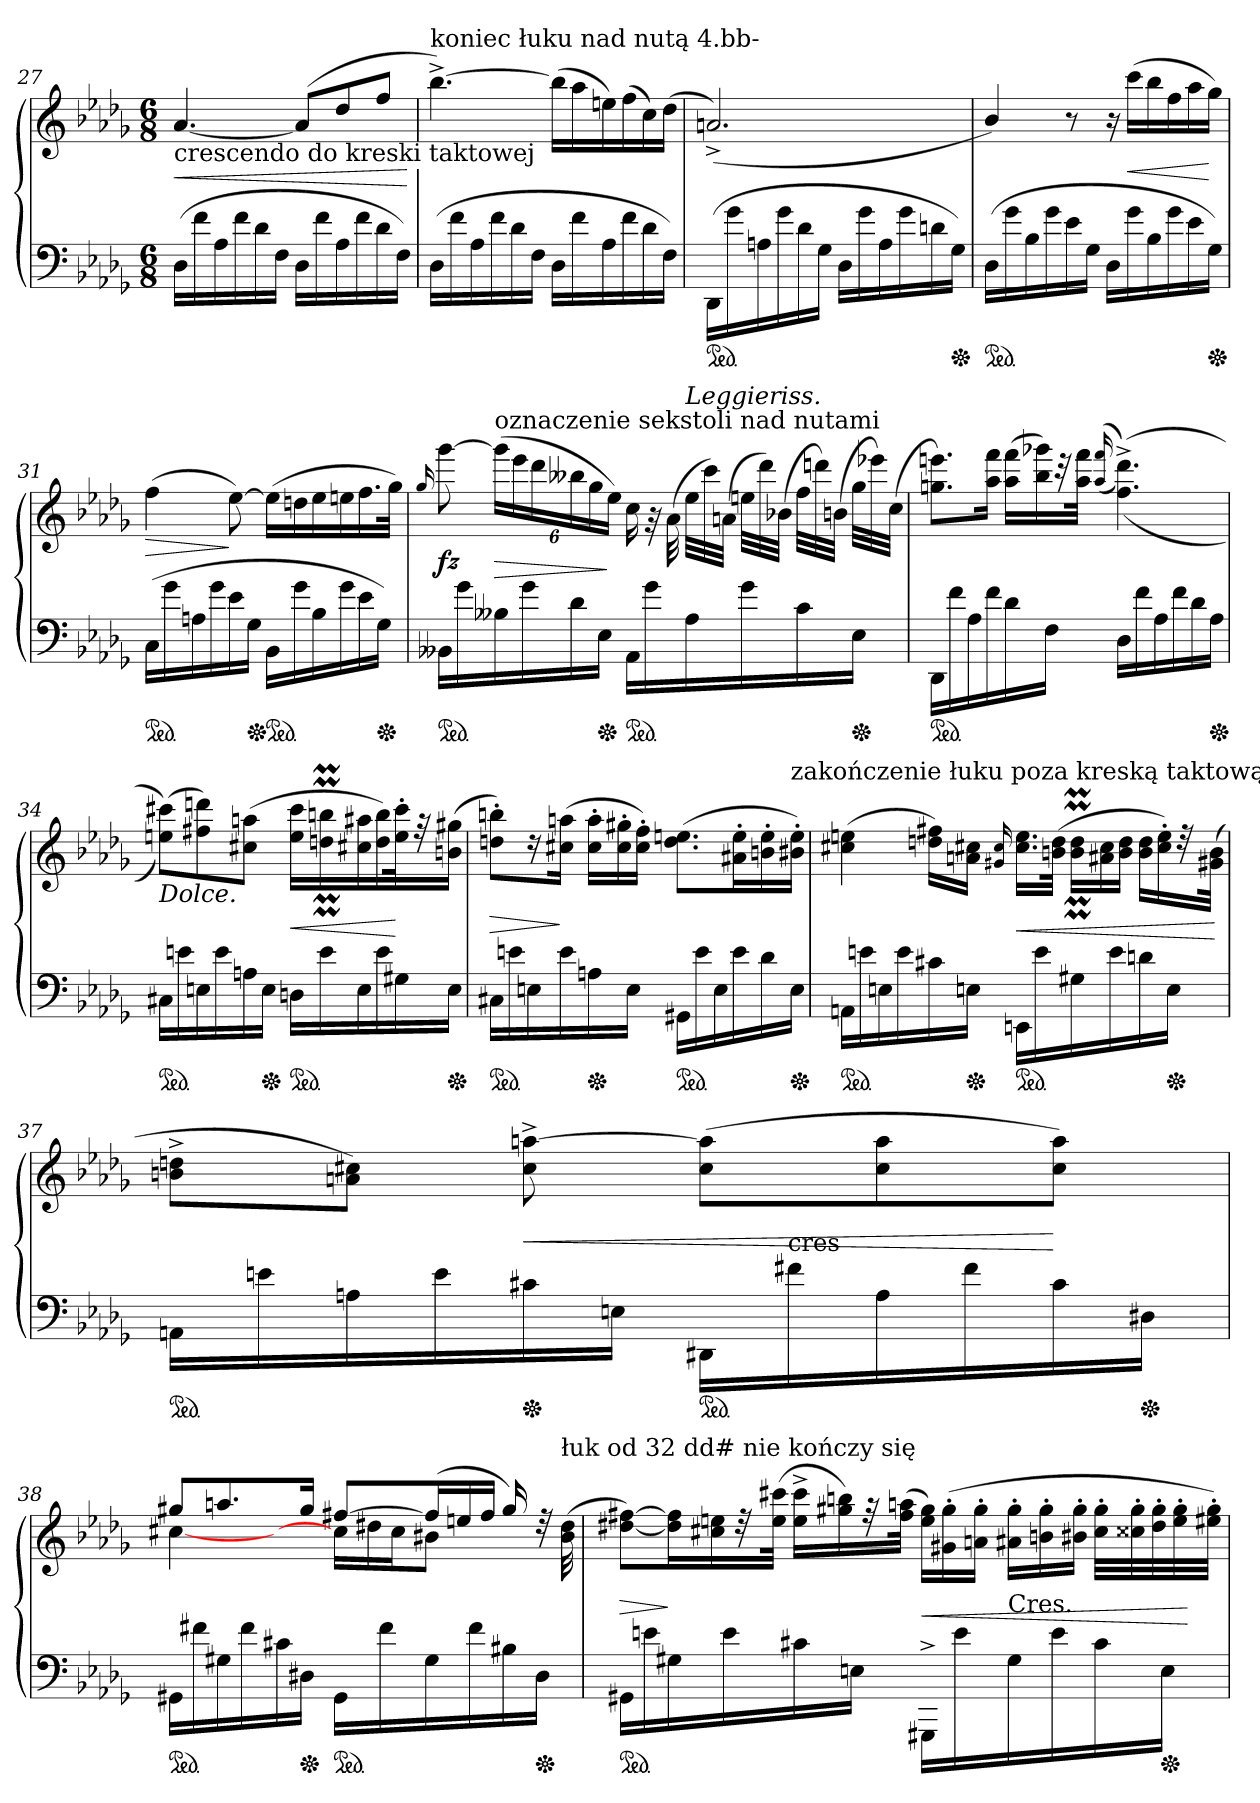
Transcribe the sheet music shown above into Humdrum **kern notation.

**kern	**kern	**dynam
*part1	*part1	*part1
*staff2	*staff1	*staff1/2
*clefF4	*clefG2	*
*k[b-e-a-d-g-]	*k[b-e-a-d-g-]	*
*M6/8	*M6/8	*
=27	=27	=27
!	!LO:TX:b:t=crescendo do kreski taktowej	!
(>16D-LL	[4.a-	<
16f	.	.
16A-	.	.
16f	.	.
16d-	.	.
16FJJ	.	.
16D-LL	(<8a-/L]	.
16f	.	.
16A-	8dd-	.
16f	.	.
16d-	8ffJ	.
16FJJ)	.	.
.	.	[
=28	=28	=28
!	!LO:TX:a:t=koniec łuku nad nutą 4.bb-	!
(>16D-LL	[4.bb-^<)	.
16f	.	.
16A-	.	.
16f	.	.
16d-	.	.
16FJJ	.	.
16D-LL	(>16bb-LL]	.
16f	16aa-	.
16A-	16een)	.
16f	(>16ff	.
16d-	16cc)	.
16FJJ)	(>16dd-JJ	.
=29	=29	=29
!LO:TX:b:t=złamana belka	!	!
*ped	*	*
(>16DD-LL	(<2.an^>)	.
16g-	.	.
16An	.	.
16g-	.	.
16d-	.	.
16G-JJ	.	.
16D-LL	.	.
16g-	.	.
16A	.	.
16g-	.	.
16dn	.	.
*Xped	*	*
16G-JJ)	.	.
=30	=30	=30
*ped	*	*
(>16D-LL	4b-/)	.
16g-	.	.
16B-	.	.
16g-	.	.
16e-	8r	.
16G-JJ	.	.
16D-LL	16r	.
16g-	(>16cccLL	<
16B-	16bb-	.
16g-	16ff	.
16e-	16aa-	.
*Xped	*	*
16G-JJ)	16gg-JJ)	[
=31	=31	=31
*ped	*	*
(>16CLL	(>4ff	>
16g-	.	.
16An	.	.
16g-	.	.
16e-	[8ee-)	]
*Xped	*	*
16G-JJ	.	.
*ped	*	*
16BB-LL	(>16ee-LL]	.
16g-	16ddn	.
16B-	16ee-	.
16g-	16een	.
16e-	16.ff	.
*Xped	*	*
16G-JJ)	.	.
.	32gg-JJk)	.
=32	=32	=32
.	16qqgg-/	.
*ped	*	*
16BB--XLL	[8ggg-	fz
16g-	.	.
!	!LO:TX:a:t=oznaczenie sekstoli nad nutami	!
16B--X	(>24ggg-LL]	>
.	24eee-	.
16g-	.	.
.	24ddd-	.
16d-	24bb--X	.
.	24gg-	.
*Xped	*	*
16E-JJ	.	.
.	24ee-JJ)	]
*ped	*	*
16AA-LL	16cc	.
16g-	32rg	.
.	(>32a-\	.
*	*Xtuplet	*
!	!LO:TX:a:i:t=Leggieriss.	!
16A-	48ee-LLL	.
.	48ccc)	.
.	(>48anJJJ	.
16g-	48eenLLL	.
.	48ddd-)	.
.	(>48b-XJJJ	.
16c	48ffLLL	.
.	48dddn)	.
.	(>48bnJJJ	.
*Xped	*	*
16E-JJ	48gg-LLL	.
.	48eee-X)	.
.	(>48ccJJJ	.
=33	=33	=33
!LO:TX:b:t=złamana belka	!	!
*ped	*	*
16DD-LL	8.ggn 8.eeenL)	.
16f	.	.
16A-	.	.
16f	16aa- 16fffJk	.
16d-	(>24aa- 24fffLL	.
.	24bb- 24ggg-X)	.
16FJJ	.	.
.	48rccc	.
.	48aa- 48fffJJk	.
.	(>(<16qqaa-/ 16qqfff/	.
16D-LL	(<(>4.ff^< 4.ddd-^<))	.
16f	.	.
16A-	.	.
16f	.	.
16d-	.	.
*Xped	*	*
16A-JJ	.	.
=34	=34	=34
!	!LO:TX:b:i:t=Dolce.	!
*ped	*	*
16C#XLL	(>8een 8ccc#XL))	.
16en	.	.
16En	8ff#X 8dddn)	.
16e	.	.
16An	(>8cc#X 8aanJ	.
*Xped	*	*
16EJJ	.	.
*ped	*	*
16DnLL	16ee 16ccc#LL	<
16e	16ddnM 16bbnM	.
16E	16cc#X 16aa#X	.
16e	16dd 16bb)	.
16G#X	32ee'> 32ccc#'>K	[
.	32rff	.
*Xped	*	*
16EJJ	(>16bn 16gg#XJJ	.
=35	=35	=35
*ped	*	*
16C#XLL	8ddn'> 8bbn'>L)	>
16en	.	.
16En	16rdd	.
16e	(>16cc#X 16aanJk	]
*Xped	*	*
16An	24cc#'> 24aa'>LL	.
.	24cc#'> 24gg#X'>	.
16EJJ	.	.
.	24cc#'> 24ff'>JJ)	.
*ped	*	*
16GG#XLL	(>8.dd 8.eenL	.
16e	.	.
16E	.	.
16e	16a#X'> 16ee'>L	.
16d-	16bn'> 16ee'>	.
!	!LO:TX:a:t=zakończenie łuku poza kreską taktową	!
*Xped	*	*
16EJJ	16b#X'> 16ee'>JJ)	.
=36	=36	=36
*ped	*	*
16AAnLL	(>4cc#X 4een	.
16en	.	.
16En	.	.
16e	.	.
16c#X	16ddn 16ff#XLL)	.
*Xped	*	*
16EnJJ	16an 16cc#XJJ	.
.	16qqg#X/ 16qqcc#/	.
!LO:TX:b:t=złamana belka	!	!
*ped	*	*
16EEnLL	16.cc# 16.eeLL	<
16e	.	.
.	(>32bn 32ddJJk	.
16G#X	24bM 24ddMLL	.
.	24a#X 24cc#	.
16e	.	.
.	24b 24ddJJ	.
16dn	24b 24ddLL	.
.	24cc#'> 24ee'>)	.
*Xped	*	*
16EJJ	.	.
.	48rdd	.
.	(>48g#X 48bJJk	.
.	.	[
=37	=37	=37
*	*^	*
*ped	*	*	*
16AAnLL	8bn^< 8ddn^<L	4..ryy	.
16en	.	.	.
16An	8an 8cc#XJ)	.	.
16e	.	.	.
*Xped	*	*	*
16c#X	8cc#^> [8aan^>	.	<
16EnJJ	.	.	.
*ped	*	*	*
16DD#XLL	(>8cc# 8aa]L	.	.
!	!	!LO:TX:c:t=cres	!
16f#X	.	4ryy	.
16A	8cc# 8aa	.	.
16f#	.	.	.
16c#	8cc# 8aaJ)	.	[
*Xped	*	*	*
16D#XJJ	.	16ryy	.
=38	=38	=38	=38
*ped	*	*	*
16GG#XLL	8gg#XL	[4cc#X	.
16f#X	.	.	.
16G#X	8.aan	.	.
16f#	.	.	.
16c#X	.	8ryy	.
*Xped	*	*	*
16D#XJJ	16gg#Jk	.	.
*ped	*	*	*
16GG#LL	[8ff#XL	24cc#LL]	.
.	.	24dd#X	.
16f#	.	.	.
.	.	24cc#J	.
16G#	(>24ff#L]	8b#XJ	.
.	24een	.	.
16f#	.	.	.
.	24ff#JJ	.	.
16B#X	16gg#/)	16ryy	.
*Xped	*	*	*
16D#JJ	16ryy	32rdd	.
!	!	!LO:TX:a:t=łuk od 32 dd# nie kończy się	!
.	.	(>32b# 32dd#	.
*	*v	*v	*
=39	=39	=39
*ped	*	*
16GG#XLL	[8dd#X [8ff#XL)	>
16en	.	.
16G#X	24dd#] 24ff#]L	]
.	24cc#X 24een	.
16e	.	.
.	48rdd	.
.	(>48ee 48ccc#XJJk	.
16c#X	24ee^< 24ccc#^<LL	.
.	24gg#X 24bbn)	.
16EnJJ	.	.
.	48rff	.
.	(>48ff# 48aanJJk	.
16GGG#X^<LL	24ee 24gg#LL)	<
.	(>24g#X'> 24gg#'>	.
16e	.	.
.	24an'> 24gg#'>JJ	.
!	!LO:TX:c:t=Cres.	!
16G#	24a#X'> 24gg#'>LL	.
.	24bn'> 24gg#'>	.
16e	.	.
.	24b#X'> 24gg#'>JJ	.
16c#	40cc#'> 40gg#'>LLL	.
.	40cc##X'> 40gg#'>	.
.	40dd#'> 40gg#'>	.
*Xped	*	*
16EJJ	.	.
.	40ee'> 40gg#'>	.
.	40ee#X'> 40gg#'>JJJ)	[
=	=	=
*-	*-	*-
